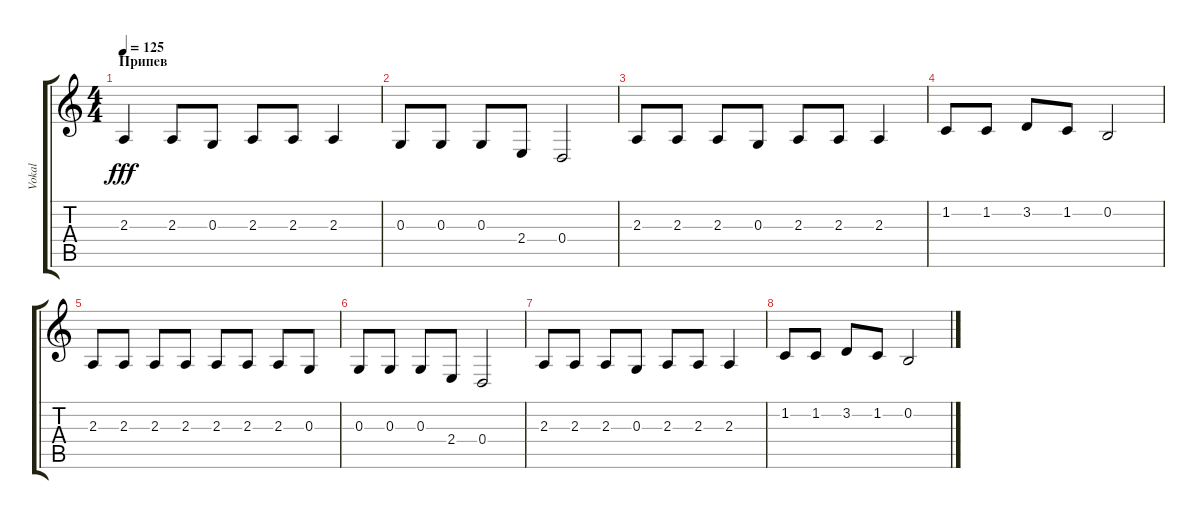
\track ("Vokal" "Vokal") {instrument tenorsax}
\staff {score tabs}
\tuning (E4 B3 G3 D3 A2 E2) {hide}
\ts (4 4)
\section ("" "Припев")
\tempo 125
\clef g2
\ks c
2.3.4{dy fff} 2.3.8 0.3.8 2.3.8 2.3.8 2.3.4 |
0.3.8 0.3.8 0.3.8 2.4.8 0.4.2 |
2.3.8 2.3.8 2.3.8 0.3.8 2.3.8 2.3.8 2.3.4 |
1.2.8 1.2.8 3.2.8 1.2.8 0.2.2 |
2.3.8 2.3.8 2.3.8 2.3.8 2.3.8 2.3.8 2.3.8 0.3.8 |
0.3.8 0.3.8 0.3.8 2.4.8 0.4.2 |
2.3.8 2.3.8 2.3.8 0.3.8 2.3.8 2.3.8 2.3.4 |
1.2.8 1.2.8 3.2.8 1.2.8 0.2.2
